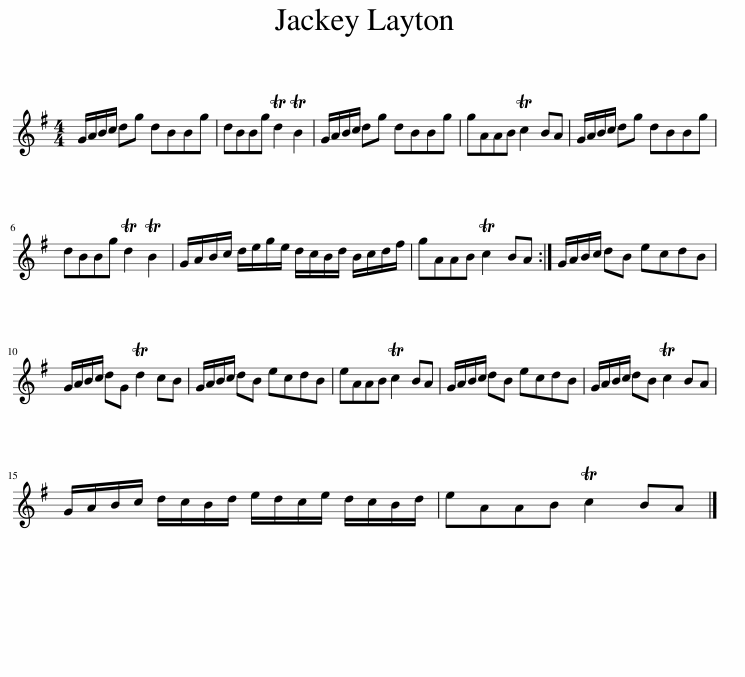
X:1
L:1/8
M:4/4
I:linebreak $
K:G
V:1 treble
V:1
 G/A/B/c/ dg dBBg | dBBg Td2 TB2 | G/A/B/c/ dg dBBg | gAAB Tc2 BA | G/A/B/c/ dg dBBg |$ %5
 dBBg Td2 TB2 | G/A/B/c/ d/e/g/e/ d/c/B/d/ B/c/d/f/ | gAAB Tc2 BA :| G/A/B/c/ dB ecdB |$ G/A/B/c/ dG Td2 cB | %10
 G/A/B/c/ dB ecdB | eAAB Tc2 BA | G/A/B/c/ dB ecdB | G/A/B/c/ dB Tc2 BA |$ G/A/B/c/ d/c/B/d/ e/d/c/e/ d/c/B/d/ | %15
 eAAB Tc2 BA |] %16
